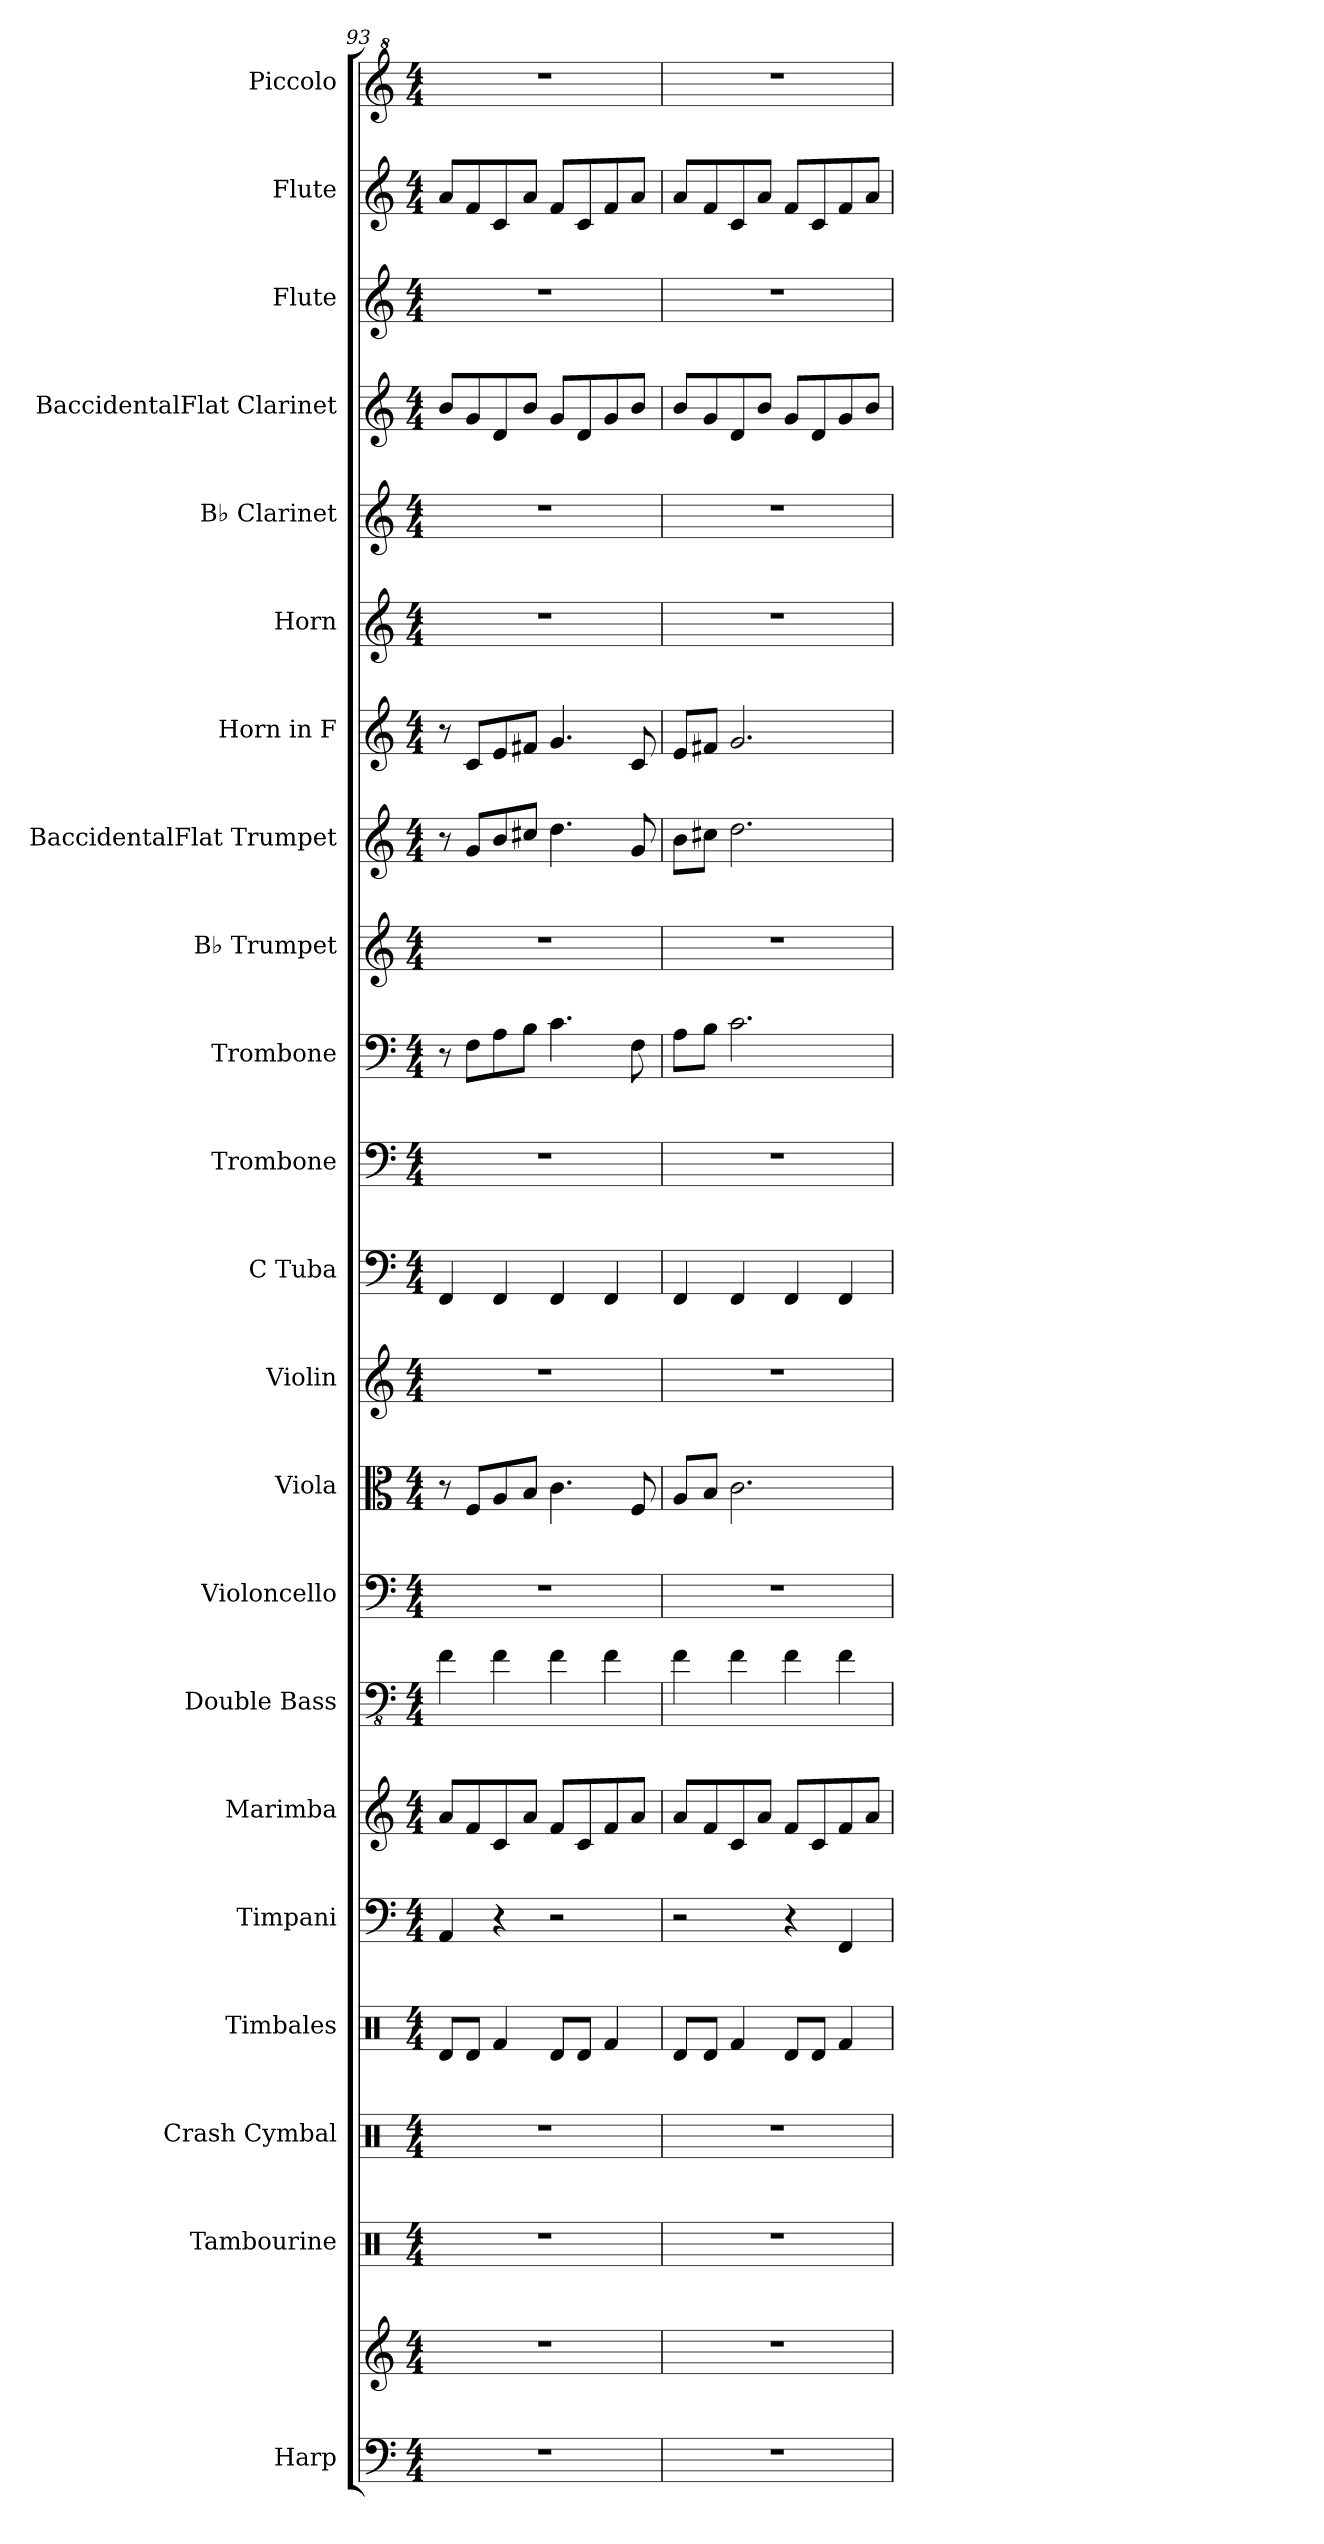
**kern	**kern	**kern	**kern	**kern	**kern	**kern	**kern	**kern	**kern	**kern	**kern	**kern	**kern	**kern	**kern	**kern	**kern	**kern	**kern	**kern	**kern	**kern
*part22	*part22	*part21	*part20	*part19	*part18	*part17	*part16	*part15	*part14	*part13	*part12	*part11	*part10	*part9	*part8	*part7	*part6	*part5	*part4	*part3	*part2	*part1
*staff23	*staff22	*staff21	*staff20	*staff19	*staff18	*staff17	*staff16	*staff15	*staff14	*staff13	*staff12	*staff11	*staff10	*staff9	*staff8	*staff7	*staff6	*staff5	*staff4	*staff3	*staff2	*staff1
*I"Harp	*	*I"Tambourine	*I"Crash Cymbal	*I"Timbales	*I"Timpani	*I"Marimba	*I"Double Bass	*I"Violoncello	*I"Viola	*I"Violin	*I"C Tuba	*I"Trombone	*I"Trombone	*I"B♭ Trumpet	*I"BaccidentalFlat Trumpet	*I"Horn in F	*I"Horn	*I"B♭ Clarinet	*I"BaccidentalFlat Clarinet	*I"Flute	*I"Flute	*I"Piccolo
*I'Hrp.	*	*I'Tamb.	*I'Cr. Cym.	*I'Timb.	*I'Timp.	*I'Mrm.	*	*I'Vlc.	*I'Vla.	*I'Vln.	*I'C Tu.	*I'Tbn.	*I'Trb.	*I'B♭ Tpt.	*I'BaccidentalFlat Tpt.	*	*I'Hn.	*I'B♭ Cl.	*I'BaccidentalFlat Cl.	*I'Fl.	*I'Fl.	*I'Picc.
*clefF4	*clefG2	*clefX	*clefX	*clefX	*clefF4	*clefG2	*clefFv4	*clefF4	*clefC3	*clefG2	*clefF4	*clefF4	*clefF4	*clefG2	*clefG2	*clefG2	*clefG2	*clefG2	*clefG2	*clefG2	*clefG2	*clefG^2
*	*	*	*	*	*	*	*ITrd7c12	*	*	*	*	*	*	*ITrd1c2	*ITrd1c2	*ITrd4c7	*ITrd4c7	*ITrd1c2	*ITrd1c2	*	*	*ITrd-7c-12
*k[]	*k[]	*k[]	*k[]	*k[]	*k[]	*k[]	*k[]	*k[]	*k[]	*k[]	*k[]	*k[]	*k[]	*k[b-e-]	*k[b-e-]	*k[b-]	*k[b-]	*k[b-e-]	*k[b-e-]	*k[]	*k[]	*k[]
*M4/4	*M4/4	*M4/4	*M4/4	*M4/4	*M4/4	*M4/4	*M4/4	*M4/4	*M4/4	*M4/4	*M4/4	*M4/4	*M4/4	*M4/4	*M4/4	*M4/4	*M4/4	*M4/4	*M4/4	*M4/4	*M4/4	*M4/4
=93	=93	=93	=93	=93	=93	=93	=93	=93	=93	=93	=93	=93	=93	=93	=93	=93	=93	=93	=93	=93	=93	=93
1r	1r	1r	1r	8Rd/L	4AA/	8a/L	4FF\	1r	8r	1r	4FF/	1r	8r	1r	8r	8r	1r	1r	8a/L	1r	8a/L	1r
.	.	.	.	8Rd/J	.	8f/	.	.	8F/L	.	.	.	8F\L	.	8f/L	8F/L	.	.	8f/	.	8f/	.
.	.	.	.	4Rf/	4r	8c/	4FF\	.	8A/	.	4FF/	.	8A\	.	8a/	8A/	.	.	8c/	.	8c/	.
.	.	.	.	.	.	8a/J	.	.	8B/J	.	.	.	8B\J	.	8bn/J	8Bn/J	.	.	8a/J	.	8a/J	.
.	.	.	.	8Rd/L	2r	8f/L	4FF\	.	4.c\	.	4FF/	.	4.c\	.	4.cc\	4.c/	.	.	8f/L	.	8f/L	.
.	.	.	.	8Rd/J	.	8c/	.	.	.	.	.	.	.	.	.	.	.	.	8c/	.	8c/	.
.	.	.	.	4Rf/	.	8f/	4FF\	.	.	.	4FF/	.	.	.	.	.	.	.	8f/	.	8f/	.
.	.	.	.	.	.	8a/J	.	.	8F/	.	.	.	8F\	.	8f/	8F/	.	.	8a/J	.	8a/J	.
=94	=94	=94	=94	=94	=94	=94	=94	=94	=94	=94	=94	=94	=94	=94	=94	=94	=94	=94	=94	=94	=94	=94
1r	1r	1r	1r	8Rd/L	2r	8a/L	4FF\	1r	8A/L	1r	4FF/	1r	8A\L	1r	8a\L	8A/L	1r	1r	8a/L	1r	8a/L	1r
.	.	.	.	8Rd/J	.	8f/	.	.	8B/J	.	.	.	8B\J	.	8bn\J	8Bn/J	.	.	8f/	.	8f/	.
.	.	.	.	4Rf/	.	8c/	4FF\	.	2.c\	.	4FF/	.	2.c\	.	2.cc\	2.c/	.	.	8c/	.	8c/	.
.	.	.	.	.	.	8a/J	.	.	.	.	.	.	.	.	.	.	.	.	8a/J	.	8a/J	.
.	.	.	.	8Rd/L	4r	8f/L	4FF\	.	.	.	4FF/	.	.	.	.	.	.	.	8f/L	.	8f/L	.
.	.	.	.	8Rd/J	.	8c/	.	.	.	.	.	.	.	.	.	.	.	.	8c/	.	8c/	.
.	.	.	.	4Rf/	4FF/	8f/	4FF\	.	.	.	4FF/	.	.	.	.	.	.	.	8f/	.	8f/	.
.	.	.	.	.	.	8a/J	.	.	.	.	.	.	.	.	.	.	.	.	8a/J	.	8a/J	.
=	=	=	=	=	=	=	=	=	=	=	=	=	=	=	=	=	=	=	=	=	=	=
*-	*-	*-	*-	*-	*-	*-	*-	*-	*-	*-	*-	*-	*-	*-	*-	*-	*-	*-	*-	*-	*-	*-
